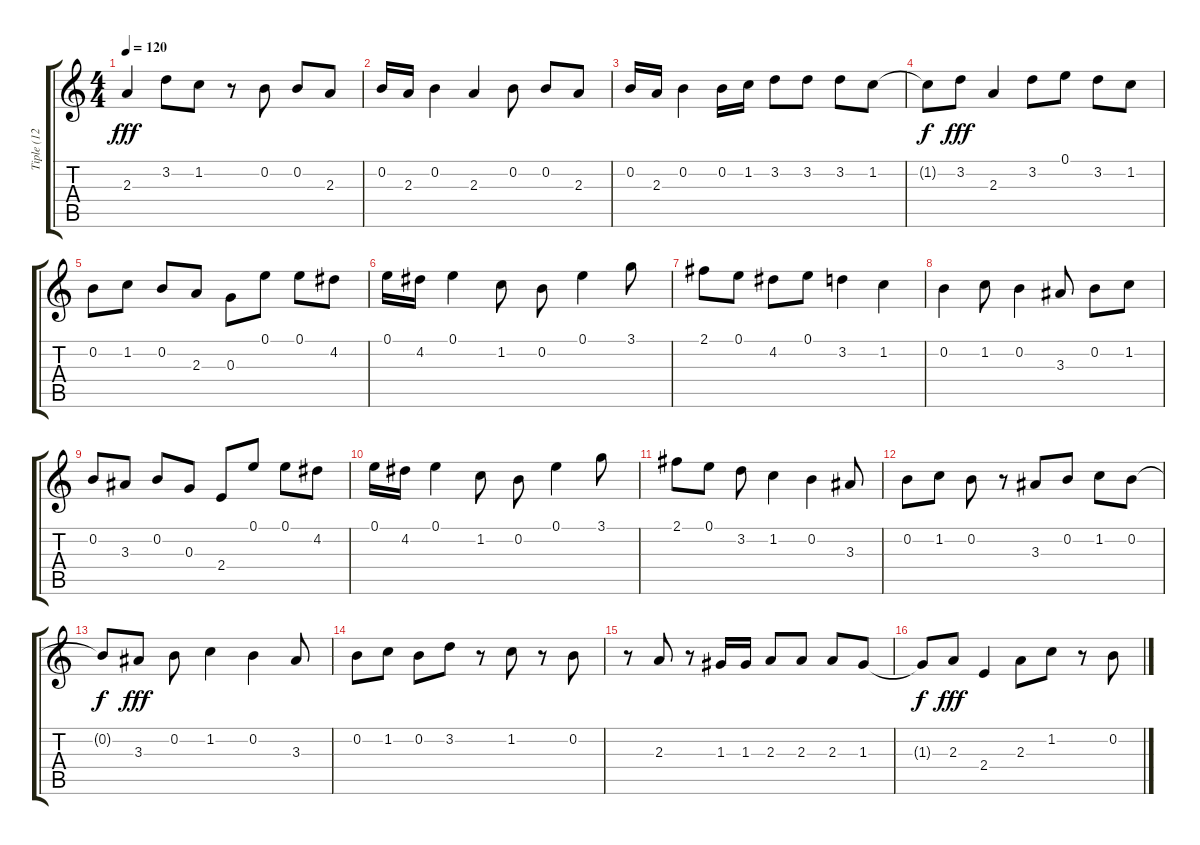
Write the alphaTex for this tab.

\track ("Tiple (12 string Guitar)" "Tiple (12 ") {instrument acousticguitarsteel}
\staff {score tabs}
\tuning (E4 B3 G3 D3 A2 E2) {hide}
\ts (4 4)
\tempo 120
\clef g2
\ks c
2.3.4{dy fff} 3.2.8 1.2.8 r.8 0.2.8 0.2.8 2.3.8 |
0.2.16 2.3.16 0.2.4 2.3.4 0.2.8 0.2.8 2.3.8 |
0.2.16 2.3.16 0.2.4 0.2.16 1.2.16 3.2.8 3.2.8 3.2.8 1.2.8 |
1.2{t}.8{dy f} 3.2.8{dy fff} 2.3.4 3.2.8 0.1.8 3.2.8 1.2.8 |
0.2.8 1.2.8 0.2.8 2.3.8 0.3.8 0.1.8 0.1.8 4.2.8 |
0.1.16 4.2.16 0.1.4 1.2.8 0.2.8 0.1.4 3.1.8 |
2.1.8 0.1.8 4.2.8 0.1.8 3.2.4 1.2.4 |
0.2.4 1.2.8 0.2.4 3.3.8 0.2.8 1.2.8 |
0.2.8 3.3.8 0.2.8 0.3.8 2.4.8 0.1.8 0.1.8 4.2.8 |
0.1.16 4.2.16 0.1.4 1.2.8 0.2.8 0.1.4 3.1.8 |
2.1.8 0.1.8 3.2.8 1.2.4 0.2.4 3.3.8 |
0.2.8 1.2.8 0.2.8 r.8 3.3.8 0.2.8 1.2.8 0.2.8 |
0.2{t}.8{dy f} 3.3.8{dy fff} 0.2.8 1.2.4 0.2.4 3.3.8 |
0.2.8 1.2.8 0.2.8 3.2.8 r.8 1.2.8 r.8 0.2.8 |
r.8 2.3.8 r.8 1.3.16 1.3.16 2.3.8 2.3.8 2.3.8 1.3.8 |
1.3{t}.8{dy f} 2.3.8{dy fff} 2.4.4 2.3.8 1.2.8 r.8 0.2.8
